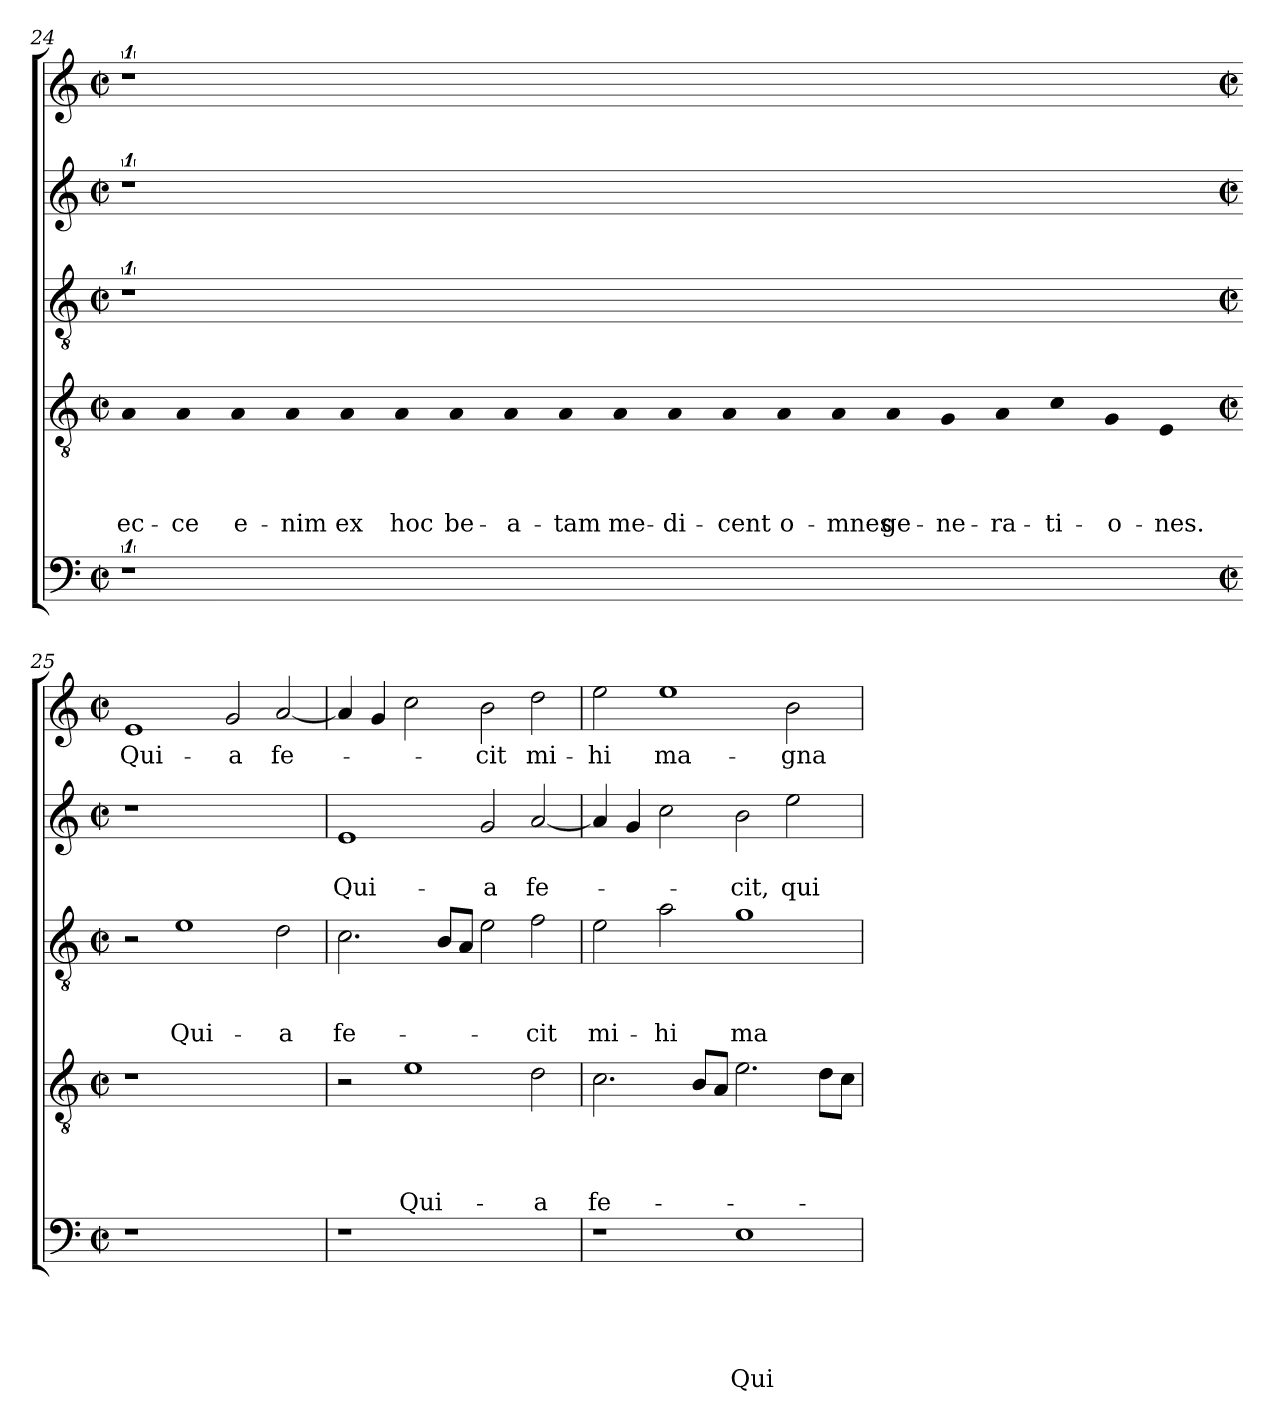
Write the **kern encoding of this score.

**kern	**text	**text	**text	**text	**text	**kern	**text	**text	**text	**text	**kern	**text	**text	**text	**kern	**text	**text	**kern	**text
*part5	*part5	*part5	*part5	*part5	*part5	*part4	*part4	*part4	*part4	*part4	*part3	*part3	*part3	*part3	*part2	*part2	*part2	*part1	*part1
*staff5	*staff5	*staff5	*staff5	*staff5	*staff5	*staff4	*staff4	*staff4	*staff4	*staff4	*staff3	*staff3	*staff3	*staff3	*staff2	*staff2	*staff2	*staff1	*staff1
!!LO:LB:g=z
*clefF4	*	*	*	*	*	*clefGv2	*	*	*	*	*clefGv2	*	*	*	*clefG2	*	*	*clefG2	*
*k[]	*	*	*	*	*	*k[]	*	*	*	*	*k[]	*	*	*	*k[]	*	*	*k[]	*
*C:	*	*	*	*	*	*C:	*	*	*	*	*C:	*	*	*	*C:	*	*	*C:	*
*M2/2	*	*	*	*	*	*M2/2	*	*	*	*	*M2/2	*	*	*	*M2/2	*	*	*M2/2	*
*met(c|)	*	*	*	*	*	*met(c|)	*	*	*	*	*met(c|)	*	*	*	*met(c|)	*	*	*met(c|)	*
=24	=24	=24	=24	=24	=24	=24	=24	=24	=24	=24	=24	=24	=24	=24	=24	=24	=24	=24	=24
!	!	!	!	!	!	!LO:N:head=solid	!	!	!	!	!	!	!	!	!	!	!	!	!
1%20r	.	.	.	.	.	1A	.	.	.	ec-	1%20r	.	.	.	1%20r	.	.	1%20r	.
!	!	!	!	!	!	!LO:N:head=solid	!	!	!	!	!	!	!	!	!	!	!	!	!
.	.	.	.	.	.	1A	.	.	.	-ce	.	.	.	.	.	.	.	.	.
!	!	!	!	!	!	!LO:N:head=solid	!	!	!	!	!	!	!	!	!	!	!	!	!
.	.	.	.	.	.	1A	.	.	.	e-	.	.	.	.	.	.	.	.	.
!	!	!	!	!	!	!LO:N:head=solid	!	!	!	!	!	!	!	!	!	!	!	!	!
.	.	.	.	.	.	1A	.	.	.	-nim	.	.	.	.	.	.	.	.	.
!	!	!	!	!	!	!LO:N:head=solid	!	!	!	!	!	!	!	!	!	!	!	!	!
.	.	.	.	.	.	1A	.	.	.	ex	.	.	.	.	.	.	.	.	.
!	!	!	!	!	!	!LO:N:head=solid	!	!	!	!	!	!	!	!	!	!	!	!	!
.	.	.	.	.	.	1A	.	.	.	hoc	.	.	.	.	.	.	.	.	.
!	!	!	!	!	!	!LO:N:head=solid	!	!	!	!	!	!	!	!	!	!	!	!	!
.	.	.	.	.	.	1A	.	.	.	be-	.	.	.	.	.	.	.	.	.
!	!	!	!	!	!	!LO:N:head=solid	!	!	!	!	!	!	!	!	!	!	!	!	!
.	.	.	.	.	.	1A	.	.	.	-a-	.	.	.	.	.	.	.	.	.
!	!	!	!	!	!	!LO:N:head=solid	!	!	!	!	!	!	!	!	!	!	!	!	!
.	.	.	.	.	.	1A	.	.	.	-tam	.	.	.	.	.	.	.	.	.
!	!	!	!	!	!	!LO:N:head=solid	!	!	!	!	!	!	!	!	!	!	!	!	!
.	.	.	.	.	.	1A	.	.	.	me-	.	.	.	.	.	.	.	.	.
!	!	!	!	!	!	!LO:N:head=solid	!	!	!	!	!	!	!	!	!	!	!	!	!
.	.	.	.	.	.	1A	.	.	.	-di-	.	.	.	.	.	.	.	.	.
!	!	!	!	!	!	!LO:N:head=solid	!	!	!	!	!	!	!	!	!	!	!	!	!
.	.	.	.	.	.	1A	.	.	.	-cent	.	.	.	.	.	.	.	.	.
!	!	!	!	!	!	!LO:N:head=solid	!	!	!	!	!	!	!	!	!	!	!	!	!
.	.	.	.	.	.	1A	.	.	.	o-	.	.	.	.	.	.	.	.	.
!	!	!	!	!	!	!LO:N:head=solid	!	!	!	!	!	!	!	!	!	!	!	!	!
.	.	.	.	.	.	1A	.	.	.	-mnes	.	.	.	.	.	.	.	.	.
!	!	!	!	!	!	!LO:N:head=solid	!	!	!	!	!	!	!	!	!	!	!	!	!
.	.	.	.	.	.	1A	.	.	.	ge-	.	.	.	.	.	.	.	.	.
!	!	!	!	!	!	!LO:N:head=solid	!	!	!	!	!	!	!	!	!	!	!	!	!
.	.	.	.	.	.	1G	.	.	.	-ne-	.	.	.	.	.	.	.	.	.
!	!	!	!	!	!	!LO:N:head=solid	!	!	!	!	!	!	!	!	!	!	!	!	!
.	.	.	.	.	.	1A	.	.	.	-ra-	.	.	.	.	.	.	.	.	.
!	!	!	!	!	!	!LO:N:head=solid	!	!	!	!	!	!	!	!	!	!	!	!	!
.	.	.	.	.	.	1c	.	.	.	-ti-	.	.	.	.	.	.	.	.	.
!	!	!	!	!	!	!LO:N:head=solid	!	!	!	!	!	!	!	!	!	!	!	!	!
.	.	.	.	.	.	1G	.	.	.	-o-	.	.	.	.	.	.	.	.	.
!	!	!	!	!	!	!LO:N:head=solid	!	!	!	!	!	!	!	!	!	!	!	!	!
.	.	.	.	.	.	1E	.	.	.	-nes.	.	.	.	.	.	.	.	.	.
!!LO:LB:g=z
=25-	=25-	=25-	=25-	=25-	=25-	=25-	=25-	=25-	=25-	=25-	=25-	=25-	=25-	=25-	=25-	=25-	=25-	=25-	=25-
*M2/2	*	*	*	*	*	*M2/2	*	*	*	*	*M2/2	*	*	*	*M2/2	*	*	*M2/2	*
*met(c|)	*	*	*	*	*	*met(c|)	*	*	*	*	*met(c|)	*	*	*	*met(c|)	*	*	*met(c|)	*
1r	.	.	.	.	.	1r	.	.	.	.	2r	.	.	.	1r	.	.	1e	Qui-
.	.	.	.	.	.	.	.	.	.	.	1e	.	.	Qui-	.	.	.	.	.
1ryy	.	.	.	.	.	1ryy	.	.	.	.	.	.	.	.	1ryy	.	.	2g/	-a
.	.	.	.	.	.	.	.	.	.	.	2d\	.	.	-a	.	.	.	[2a/	fe-
=26	=26	=26	=26	=26	=26	=26	=26	=26	=26	=26	=26	=26	=26	=26	=26	=26	=26	=26	=26
1r	.	.	.	.	.	2r	.	.	.	.	2.c\	.	.	fe-	1e	.	Qui-	4a/]	.
.	.	.	.	.	.	.	.	.	.	.	.	.	.	.	.	.	.	4g/	.
.	.	.	.	.	.	1e	.	.	.	Qui-	.	.	.	.	.	.	.	2cc\	.
.	.	.	.	.	.	.	.	.	.	.	8B/L	.	.	.	.	.	.	.	.
.	.	.	.	.	.	.	.	.	.	.	8A/J	.	.	.	.	.	.	.	.
1ryy	.	.	.	.	.	.	.	.	.	.	2e\	.	.	.	2g/	.	-a	2b\	-cit
.	.	.	.	.	.	2d\	.	.	.	-a	2f\	.	.	-cit	[2a/	.	fe-	2dd\	mi-
=27	=27	=27	=27	=27	=27	=27	=27	=27	=27	=27	=27	=27	=27	=27	=27	=27	=27	=27	=27
1r	.	.	.	.	.	2.c\	.	.	.	fe-	2e\	.	.	mi-	4a/]	.	.	2ee\	-hi
.	.	.	.	.	.	.	.	.	.	.	.	.	.	.	4g/	.	.	.	.
.	.	.	.	.	.	.	.	.	.	.	2a\	.	.	-hi	2cc\	.	.	1ee	ma-
.	.	.	.	.	.	8B/L	.	.	.	.	.	.	.	.	.	.	.	.	.
.	.	.	.	.	.	8A/J	.	.	.	.	.	.	.	.	.	.	.	.	.
1E	.	.	.	.	Qui-	2.e\	.	.	.	.	1g	.	.	ma-	2b\	.	-cit,	.	.
.	.	.	.	.	.	.	.	.	.	.	.	.	.	.	2ee\	.	qui-	2b\	-gna
.	.	.	.	.	.	8d\L	.	.	.	.	.	.	.	.	.	.	.	.	.
.	.	.	.	.	.	8c\J	.	.	.	.	.	.	.	.	.	.	.	.	.
=	=	=	=	=	=	=	=	=	=	=	=	=	=	=	=	=	=	=	=
*-	*-	*-	*-	*-	*-	*-	*-	*-	*-	*-	*-	*-	*-	*-	*-	*-	*-	*-	*-
